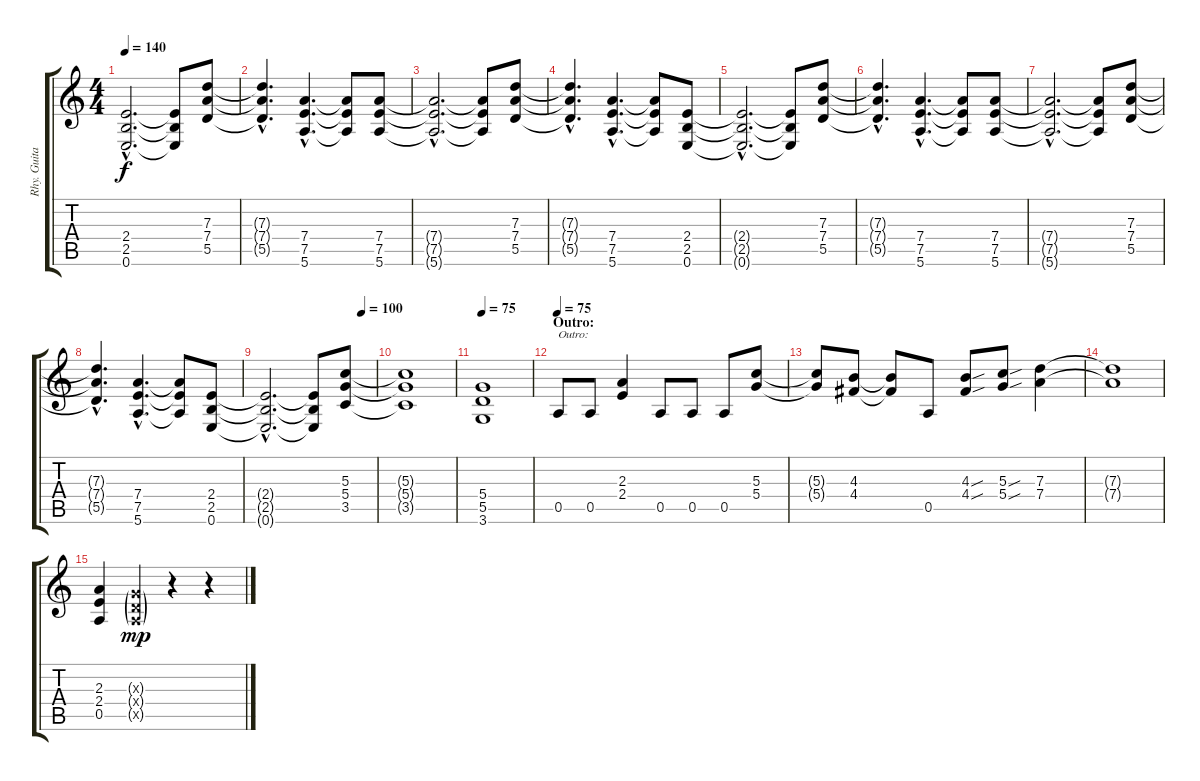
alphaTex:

\track ("Rhy. Guitar 1" "Rhy. Guita") {instrument distortionguitar}
\staff {score tabs}
\tuning (E4 B3 G3 D3 A2 E2) {hide}
\ts (4 4)
\tempo 140
\clef g2
\ks c
(2.4{hac t} 2.5{hac t} 0.6{hac t}).2{d dy f} (2.4{t} 2.5{t} 0.6{t}).8 (7.3 7.4 5.5).8 |
(7.3{hac t} 7.4{hac t} 5.5{hac t}).4{d} (7.4{hac} 7.5{hac} 5.6{hac}).4{d} (7.4{t} 7.5{t} 5.6{t}).8 (7.4 7.5 5.6).8 |
(7.4{hac t} 7.5{hac t} 5.6{hac t}).2{d} (7.4{t} 7.5{t} 5.6{t}).8 (7.3 7.4 5.5).8 |
(7.3{hac t} 7.4{hac t} 5.5{hac t}).4{d} (7.4{hac} 7.5{hac} 5.6{hac}).4{d} (7.4{t} 7.5{t} 5.6{t}).8 (2.4 2.5 0.6).8 |
(2.4{hac t} 2.5{hac t} 0.6{hac t}).2{d} (2.4{t} 2.5{t} 0.6{t}).8 (7.3 7.4 5.5).8 |
(7.3{hac t} 7.4{hac t} 5.5{hac t}).4{d} (7.4{hac} 7.5{hac} 5.6{hac}).4{d} (7.4{t} 7.5{t} 5.6{t}).8 (7.4 7.5 5.6).8 |
(7.4{hac t} 7.5{hac t} 5.6{hac t}).2{d} (7.4{t} 7.5{t} 5.6{t}).8 (7.3 7.4 5.5).8 |
(7.3{hac t} 7.4{hac t} 5.5{hac t}).4{d} (7.4{hac} 7.5{hac} 5.6{hac}).4{d} (7.4{t} 7.5{t} 5.6{t}).8 (2.4 2.5 0.6).8 |
\tempo (100 0.875)
(2.4{hac t} 2.5{hac t} 0.6{hac t}).2{d} (2.4{t} 2.5{t} 0.6{t}).8 (5.3 5.4 3.5).8 |
(5.3{t} 5.4{t} 3.5{t}).1 |
\tempo 75
(5.4 5.5 3.6).1 |
\section ("" "Outro:")
\tempo 75
0.5.8{txt "Outro:"} 0.5.8 (2.3 2.4).4 0.5.8 0.5.8 0.5.8 (5.3 5.4).8 |
(5.3{t} 5.4{t}).8 (4.3 4.4).8 (4.3{t} 4.4{t}).8 0.5.8 (4.3{sou} 4.4{sou}).8 (5.3{sou} 5.4{sou}).8 (7.3 7.4).4 |
(7.3{t} 7.4{t}).1 |
(2.3 2.4 0.5).4 (0.3{g x} 0.4{g x} 0.5{g x}).4{dy mp} r.4 r.4
